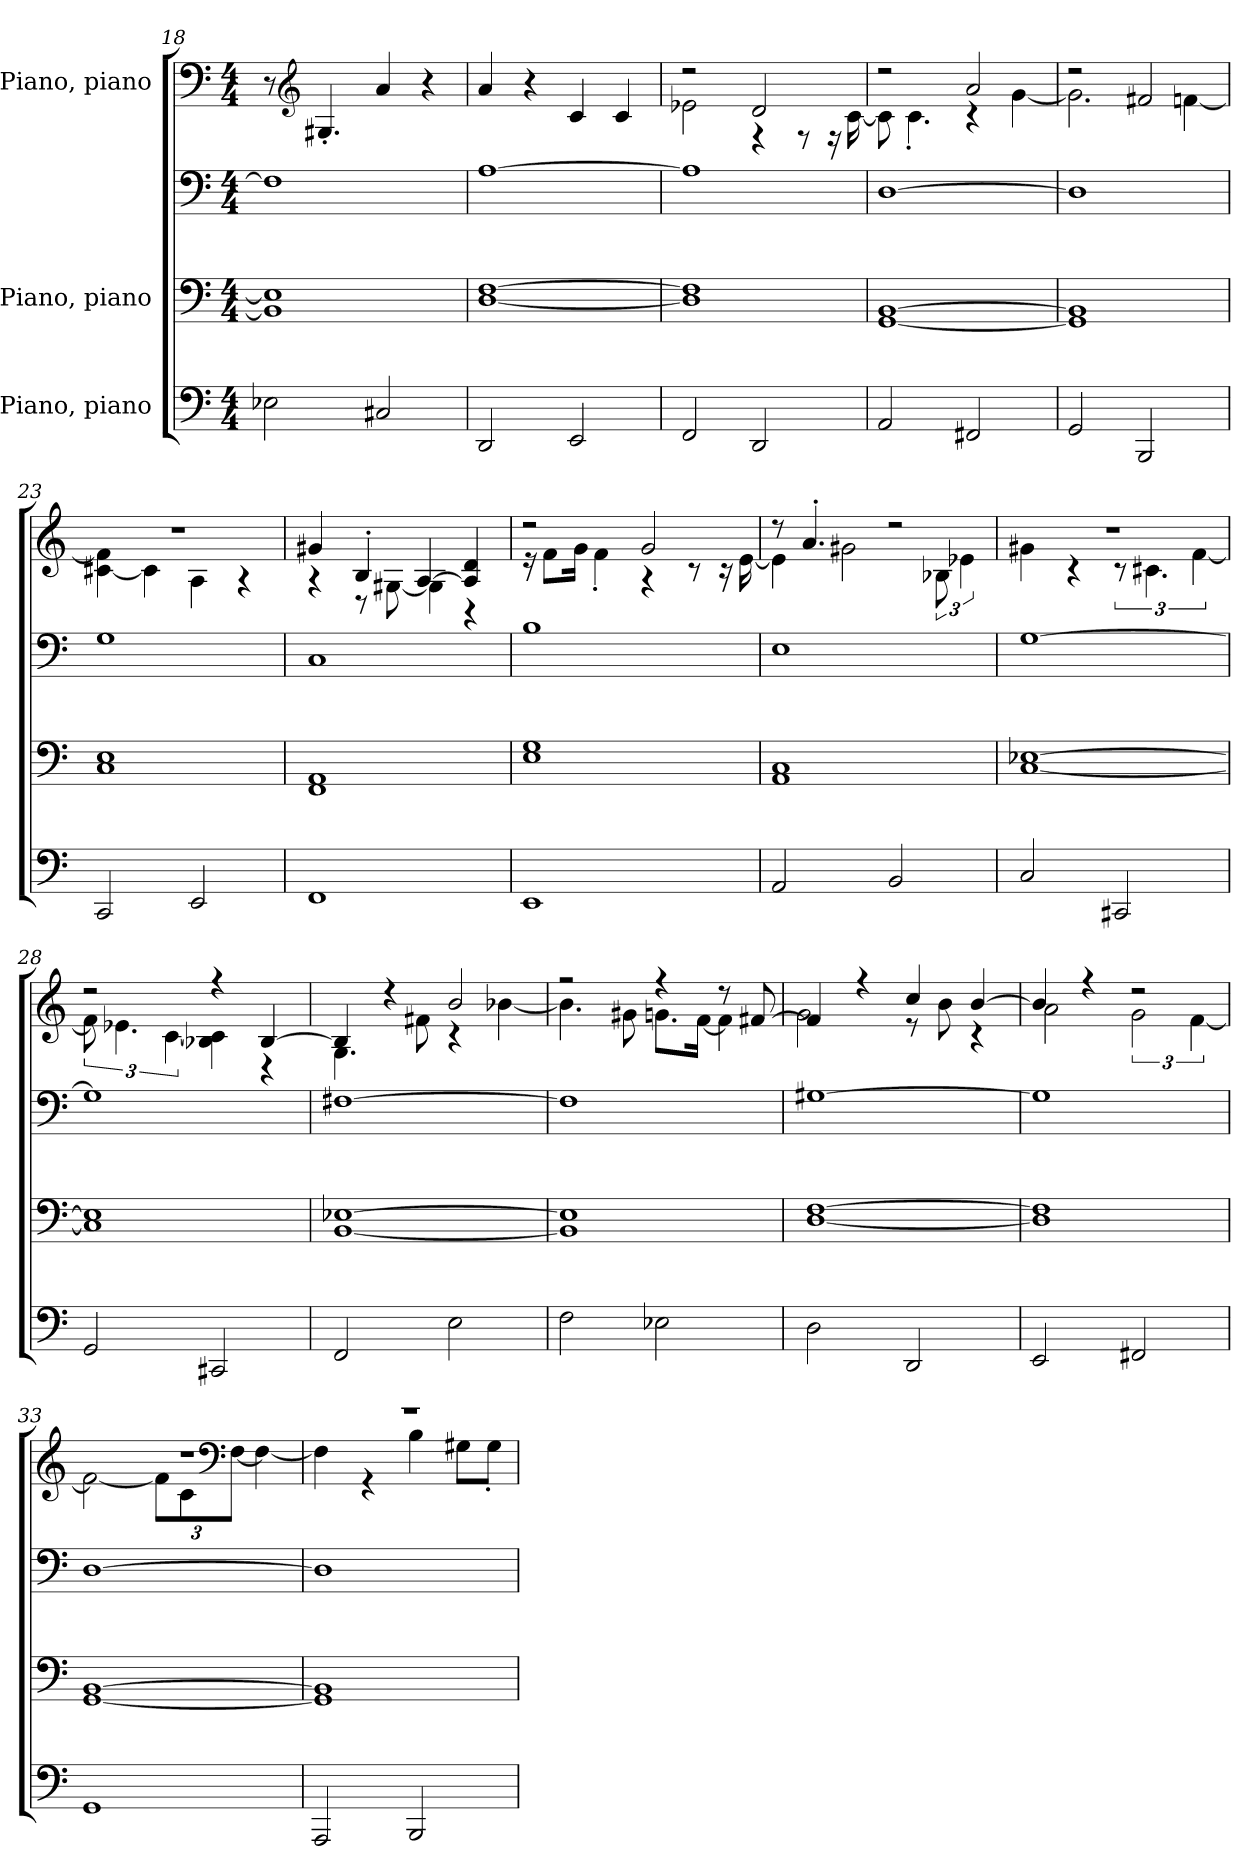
**kern	**kern	**kern	**kern
*part3	*part2	*part2	*part1
*staff4	*staff3	*staff2	*staff1
*I"Piano, piano	*I"Piano, piano	*	*I"Piano, piano
!!LO:PB:g=z
*clefF4	*clefF4	*clefF4	*clefF4
*k[]	*k[]	*k[]	*k[]
*M4/4	*M4/4	*M4/4	*M4/4
=18	=18	=18	=18
2E-X\	1BB] 1E-]	1F#]	8r
*	*	*	*clefG2
.	.	.	4.G#X'/
2C#X/	.	.	4a/
.	.	.	4r
=19	=19	=19	=19
2DD/	[1D [1F	[1A	4a/
.	.	.	4r
2EE/	.	.	4c/
.	.	.	4c/
=20	=20	=20	=20
*	*	*	*^
2FF/	1D] 1F]	1A]	2r	2e-X\
2DD/	.	.	2d/	4r
.	.	.	.	8r
.	.	.	.	16r
.	.	.	.	[16c\
=21	=21	=21	=21	=21
2AA/	[1GG [1BB	[1D	2r	8c\]
.	.	.	.	4.c'\
2FF#X/	.	.	2a/	4r
.	.	.	.	[4g\
=22	=22	=22	=22	=22
2GG/	1GG] 1BB]	1D]	2r	2.g\]
2BBB/	.	.	2f#X/	.
.	.	.	.	[4fn\
=23	=23	=23	=23	=23
2CC/	1C 1E	1G	1r	[4c#X\ 4f\]
.	.	.	.	4c#\]
2EE/	.	.	.	4A\
.	.	.	.	4r
!!LO:LB:g=z	!!
=24	=24	=24	=24	=24
1FF	1FF 1AA	1C	4g#X/	4r
.	.	.	4B'/	8r
.	.	.	.	[8G#X\
.	.	.	[4A/	4G#\]
.	.	.	4A/] 4d/	4r
=25	=25	=25	=25	=25
1EE	1E 1G	1B	2r	16r
.	.	.	.	8f\L
.	.	.	.	16g\Jk
.	.	.	.	4f'\
.	.	.	2g/	4r
.	.	.	.	8r
.	.	.	.	16r
.	.	.	.	[16e\
=26	=26	=26	=26	=26
2AA/	1AA 1C	1E	8r	4e\]
.	.	.	4.a'/	.
.	.	.	.	2g#X\
2BB/	.	.	2r	.
.	.	.	.	12B-X\
.	.	.	.	6e-X\
=27	=27	=27	=27	=27
2C/	[1C [1E-X	[1G	1r	4g#X\
.	.	.	.	4r
2CC#X/	.	.	.	12r
.	.	.	.	6.c#X\
.	.	.	.	[6f\
=28	=28	=28	=28	=28
2GG/	1C] 1E-]	1G]	2r	12f\]
.	.	.	.	6.e-X\
.	.	.	.	[6c\
2CC#X/	.	.	4r	4B-X\ 4c\]
.	.	.	[4B-/	4r
!!LO:LB:g=z	!!
=29	=29	=29	=29	=29
2FF/	[1BB [1E-X	[1F#X	4B-/]	4.G\
.	.	.	4r	.
.	.	.	.	8f#X\
2E\	.	.	2b/	4r
.	.	.	.	[4b-X\
=30	=30	=30	=30	=30
2F\	1BB] 1E-]	1F#]	2r	4.b-\]
.	.	.	.	8g#X\
2E-X\	.	.	4r	8.gn\L
.	.	.	.	[16f\Jk
.	.	.	8r	4f\]
.	.	.	[8f#X/	.
=31	=31	=31	=31	=31
2D\	[1D [1F	[1G#X	4f#/]	2g\
.	.	.	4r	.
2DD/	.	.	4cc/	8r
.	.	.	.	8b\
.	.	.	[4b/	4r
=32	=32	=32	=32	=32
2EE/	1D] 1F]	1G#]	4b/]	2a\
.	.	.	4r	.
2FF#X/	.	.	2r	3g\
.	.	.	.	[6f\
=33	=33	=33	=33	=33
1GG	[1GG [1BB	[1D	1r	2f\_
*	*	*	*	*Xbrackettup
.	.	.	.	12f\L]
.	.	.	.	12c\
*	*	*	*clefF4	*
.	.	.	.	[12F\J
.	.	.	.	4F\_
!!LO:PB:g=z	!!
=34	=34	=34	=34	=34
2AAA/	1GG] 1BB]	1D]	1r	4F\]
.	.	.	.	4r
2BBB/	.	.	.	4B\
.	.	.	.	8G#X\L
.	.	.	.	8G#'\J
*	*	*	*v	*v
=	=	=	=
*-	*-	*-	*-
